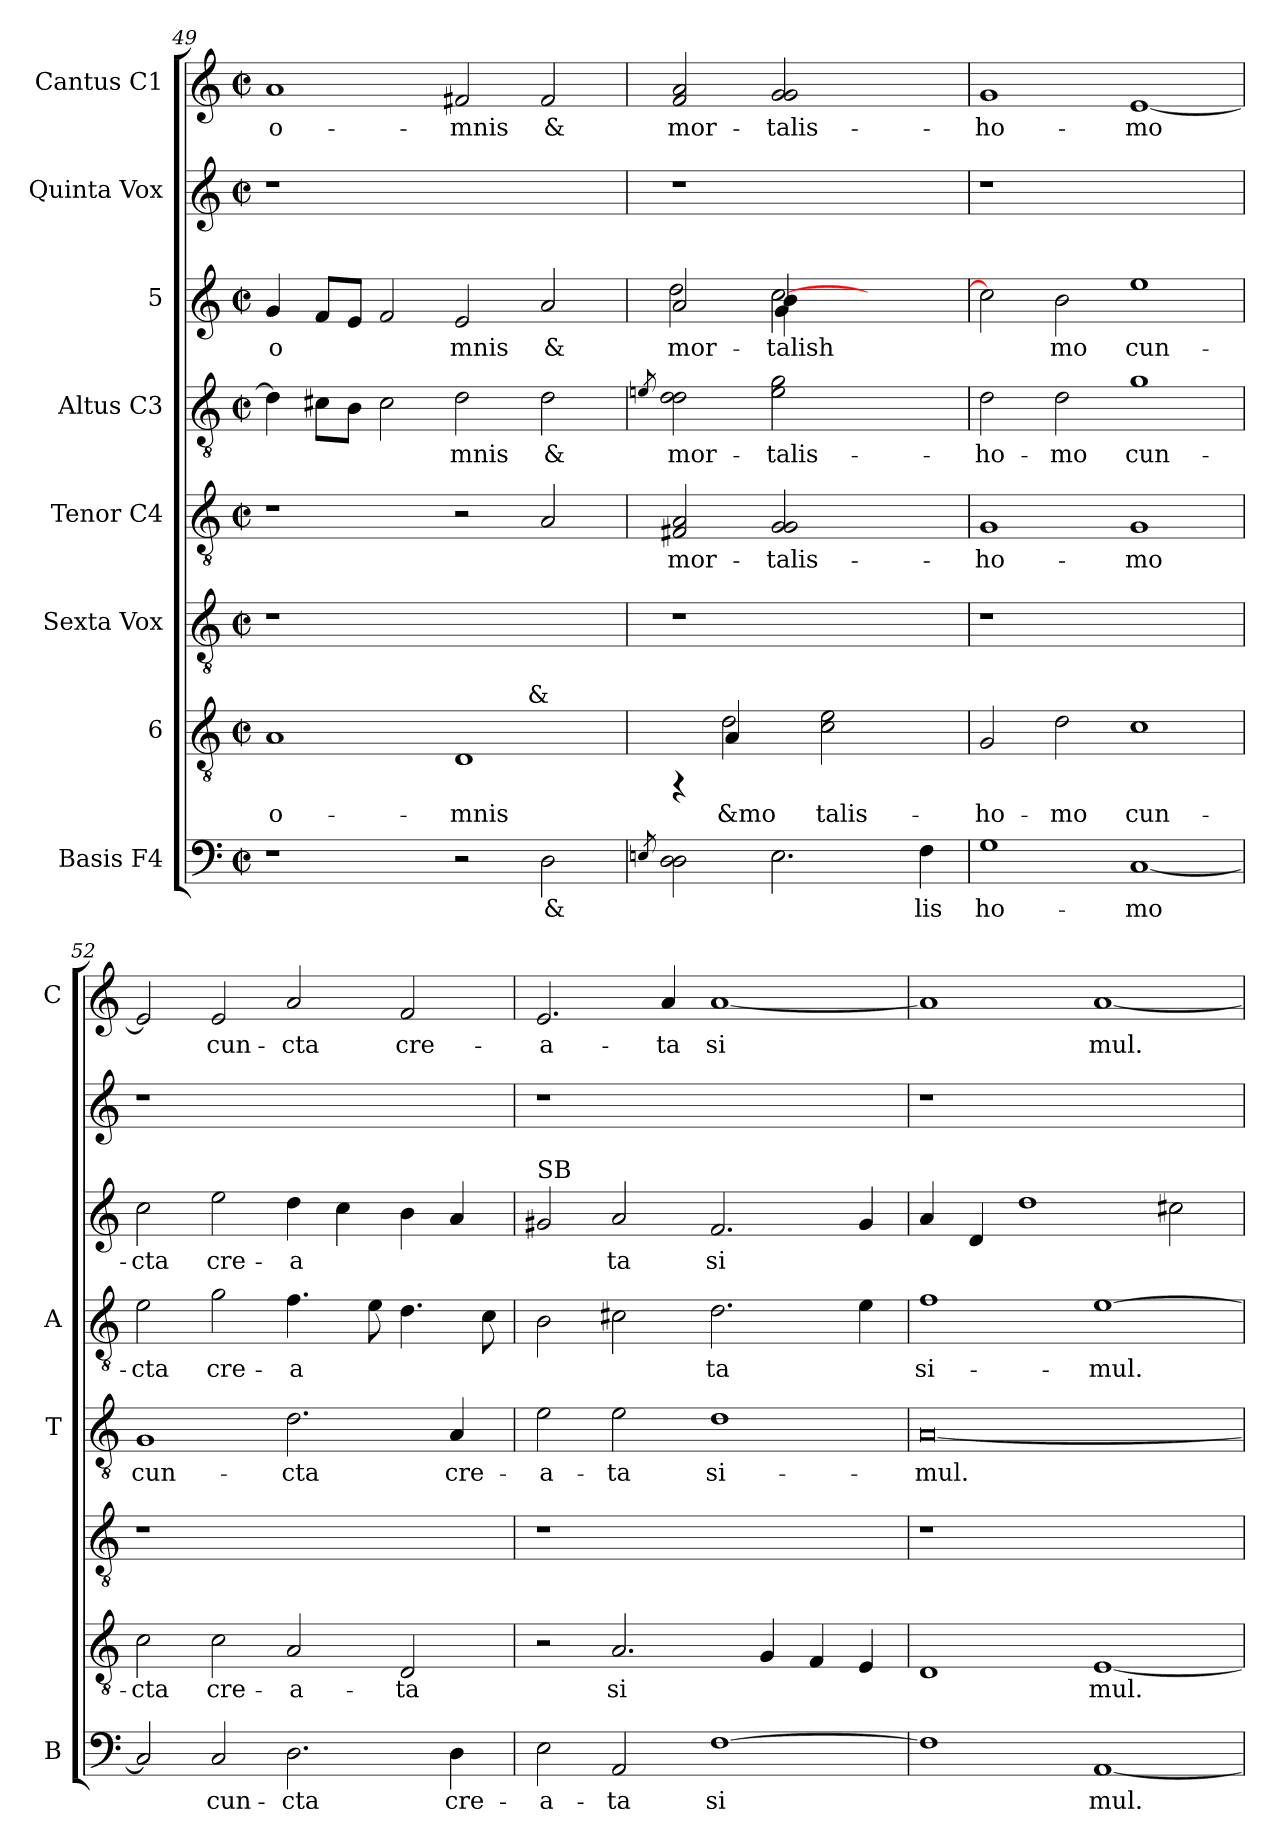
**kern	**text	**kern	**text	**kern	**kern	**text	**kern	**text	**kern	**text	**kern	**kern	**text
*part8	*part8	*part7	*part7	*part6	*part5	*part5	*part4	*part4	*part3	*part3	*part2	*part1	*part1
*staff8	*staff8	*staff7	*staff7	*staff6	*staff5	*staff5	*staff4	*staff4	*staff3	*staff3	*staff2	*staff1	*staff1
*I"Basis  F4	*	*I"6	*	*I"Sexta  Vox	*I"Tenor  C4	*	*I"Altus  C3	*	*I"5	*	*I"Quinta  Vox	*I"Cantus  C1	*
*I'B	*	*	*	*	*I'T	*	*I'A	*	*	*	*	*I'C	*
*clefF4	*	*clefGv2	*	*clefGv2	*clefGv2	*	*clefGv2	*	*clefG2	*	*clefG2	*clefG2	*
*k[]	*	*k[]	*	*k[]	*k[]	*	*k[]	*	*k[]	*	*k[]	*k[]	*
*C:	*	*C:	*	*C:	*C:	*	*C:	*	*C:	*	*C:	*C:	*
*M2/2	*	*M2/2	*	*M2/2	*M2/2	*	*M2/2	*	*M2/2	*	*M2/2	*M2/2	*
*met(c|)	*	*met(c|)	*	*met(c|)	*met(c|)	*	*met(c|)	*	*met(c|)	*	*met(c|)	*met(c|)	*
=49	=49	=49	=49	=49	=49	=49	=49	=49	=49	=49	=49	=49	=49
!	!	!	!LO:LY:b:cj	!	!	!	!	!LO:LY:b:cj	!	!LO:LY:b:cj	!	!	!LO:LY:b:cj
*	*	*^	*	*	*	*	*	*	*	*	*	*	*
1r	.	1A	1ryy	o-	1r	1r	.	4d\]	--	4g/	o-	1r	1a	o-
!	!	!	!	!	!	!	!	!	!LO:LY:b:cj	!	!LO:LY:b:cj	!	!	!
.	.	.	.	.	.	.	.	8c#X\L	--	8f/L	--	.	.	.
!	!	!	!	!	!	!	!	!	!LO:LY:b:cj	!	!LO:LY:b:cj	!	!	!
.	.	.	.	.	.	.	.	8B\J	--	8e/J	--	.	.	.
!	!	!	!	!	!	!	!	!	!LO:LY:b:cj	!	!LO:LY:b:cj	!	!	!
.	.	.	.	.	.	.	.	2c#\	--	2f/	--	.	.	.
!	!	!	!	!LO:LY:b:cj	!	!	!	!	!LO:LY:b:cj	!	!LO:LY:b:cj	!	!	!LO:LY:b:cj
2r	.	1D	4...ryy	-mnis	1ryy	2r	.	2d\	-mnis	2e/	-mnis	1ryy	2f#X/	-mnis
!	!	!	!LO:TX:a:t=&	!	!	!	!	!	!	!	!	!	!	!
.	.	.	2ryy	.	.	.	.	.	.	.	.	.	.	.
!	!LO:LY:b:cj	!	!	!	!	!	!LO:LY:b:cj	!	!LO:LY:b:cj	!	!LO:LY:b:cj	!	!	!LO:LY:b:cj
2D\	&	.	.	.	.	2A/	--	2d\	&	2a/	&	.	2f#/	&
.	.	.	32ryy	.	.	.	.	.	.	.	.	.	.	.
!!LO:PB:g=z
=50	=50	=50	=50	=50	=50	=50	=50	=50	=50	=50	=50	=50	=50	=50
8qEn/	.	.	.	.	.	.	.	8qen/	.	.	.	.	.	.
!	!	!	!	!	!	!	!LO:LY:b:cj	!	!LO:LY:b:cj	!	!LO:LY:b:cj	!	!	!LO:LY:b:cj
*	*	*	*	*	*	*	*	*	*	*^	*	*	*	*
*	*	*	*	*	*	*	*	*	*	*	*^	*	*	*	*
2D\ 2D\	.	4rFF	4ryy	.	1r	2A/ 2F#X/	-mor-	2d\ 2d\	mor-	2a/	2dd\	2ryy	mor-	1r	2f/ 2a/	mor-
!	!	!	!	!LO:LY:b:cj	!	!	!	!	!	!	!	!	!	!	!	!
.	.	2d\	4A/	&mo	.	.	.	.	.	.	.	.	.	.	.	.
!	!	!	!	!	!	!	!LO:LY:b:cj	!	!LO:LY:b:cj	!	!	!	!LO:LY:b:cj	!	!	!LO:LY:b:cj
2.E\	.	.	4ryy	.	.	2G/ 2G/	-talis-	2g\ 2e\	-talis-	[>2cc\	4b\	4g/	-talish-	.	2g/ 2g/	-talis-
!	!	!	!	!LO:LY:b:cj	!	!	!	!	!	!	!	!	!	!	!	!
.	.	2e\ 2c\	2.ryy	talis-	.	.	.	.	.	.	2ryy	2ryy	.	.	.	.
.	.	.	.	.	2ryy	2ryy	.	2ryy	.	2ryy	.	.	.	2ryy	2ryy	.
!	!LO:LY:b:cj	!	!	!	!	!	!	!	!	!	!	!	!	!	!	!
4F\	lis	4ryy	.	.	.	.	.	.	.	.	4ryy	4ryy	.	.	.	.
*	*	*v	*v	*	*	*	*	*	*	*	*	*	*	*	*	*
=51	=51	=51	=51	=51	=51	=51	=51	=51	=51	=51	=51	=51	=51	=51	=51
!	!LO:LY:b:cj	!	!LO:LY:b:cj	!	!	!LO:LY:b:cj	!	!LO:LY:b:cj	!	!	!	!LO:LY:b:cj	!	!	!LO:LY:b:cj
*	*	*	*	*	*	*	*	*	*v	*v	*v	*	*	*	*
1G	ho-	2G/	-ho-	1r	1G	-ho-	2d\	-ho-	2cc\]	--	1r	1g	-ho-
!	!	!	!LO:LY:b:cj	!	!	!	!	!LO:LY:b:cj	!	!LO:LY:b:cj	!	!	!
.	.	2d\	-mo	.	.	.	2d\	-mo	2b\	-mo	.	.	.
!	!LO:LY:b:cj	!	!LO:LY:b:cj	!	!	!LO:LY:b:cj	!	!LO:LY:b:cj	!	!LO:LY:b:cj	!	!	!LO:LY:b:cj
[<1C	-mo	1c	cun-	1ryy	1G	-mo	1g	cun-	1ee	cun-	1ryy	[<1e	-mo
=52	=52	=52	=52	=52	=52	=52	=52	=52	=52	=52	=52	=52	=52
!	!LO:LY:b:cj	!	!LO:LY:b:cj	!	!	!LO:LY:b:cj	!	!LO:LY:b:cj	!	!LO:LY:b:cj	!	!	!LO:LY:b:cj
2C/]	.	2c\	-cta	1r	1G	cun-	2e\	-cta	2cc\	-cta	1r	2e/]	.
!	!LO:LY:b:cj	!	!LO:LY:b:cj	!	!	!	!	!LO:LY:b:cj	!	!LO:LY:b:cj	!	!	!LO:LY:b:cj
2C/	cun-	2c\	cre-	.	.	.	2g\	cre-	2ee\	cre-	.	2e/	cun-
!	!LO:LY:b:cj	!	!LO:LY:b:cj	!	!	!LO:LY:b:cj	!	!LO:LY:b:cj	!	!LO:LY:b:cj	!	!	!LO:LY:b:cj
2.D\	-cta	2A/	-a-	1ryy	2.d\	-cta	4.f\	-a-	4dd\	-a-	1ryy	2a/	-cta
!	!	!	!	!	!	!	!	!	!	!LO:LY:b:cj	!	!	!
.	.	.	.	.	.	.	.	.	4cc\	--	.	.	.
!	!	!	!	!	!	!	!	!LO:LY:b:cj	!	!	!	!	!
.	.	.	.	.	.	.	8e\	--	.	.	.	.	.
!	!	!	!LO:LY:b:cj	!	!	!	!	!LO:LY:b:cj	!	!LO:LY:b:cj	!	!	!LO:LY:b:cj
.	.	2D/	-ta	.	.	.	4.d\	--	4b\	--	.	2f/	cre-
!	!LO:LY:b:cj	!	!	!	!	!LO:LY:b:cj	!	!	!	!LO:LY:b:cj	!	!	!
4D\	cre-	.	.	.	4A/	cre-	.	.	4a/	--	.	.	.
!	!	!	!	!	!	!	!	!LO:LY:b:cj	!	!	!	!	!
.	.	.	.	.	.	.	8c\	--	.	.	.	.	.
=53	=53	=53	=53	=53	=53	=53	=53	=53	=53	=53	=53	=53	=53
!	!	!	!	!	!	!	!	!	!LO:TX:a:t=SB	!	!	!	!
!	!LO:LY:b:cj	!	!	!	!	!LO:LY:b:cj	!	!LO:LY:b:cj	!	!LO:LY:b:cj	!	!	!LO:LY:b:cj
2E\	-a-	2r	.	1r	2e\	-a-	2B\	--	2g#X/	--	1r	2.e/	-a-
!	!LO:LY:b:cj	!	!LO:LY:b:cj	!	!	!LO:LY:b:cj	!	!LO:LY:b:cj	!	!LO:LY:b:cj	!	!	!
2AA/	-ta	2.A/	si-	.	2e\	-ta	2c#X\	--	2a/	-ta	.	.	.
!	!	!	!	!	!	!	!	!	!	!	!	!	!LO:LY:b:cj
.	.	.	.	.	.	.	.	.	.	.	.	4a/	-ta
!	!LO:LY:b:cj	!	!	!	!	!LO:LY:b:cj	!	!LO:LY:b:cj	!	!LO:LY:b:cj	!	!	!LO:LY:b:cj
[>1F	si-	.	.	1ryy	1d	si-	2.d\	-ta	2.f/	si-	1ryy	[<1a	si-
!	!	!	!LO:LY:b:cj	!	!	!	!	!	!	!	!	!	!
.	.	4G/	--	.	.	.	.	.	.	.	.	.	.
!	!	!	!LO:LY:b:cj	!	!	!	!	!	!	!	!	!	!
.	.	4F/	--	.	.	.	.	.	.	.	.	.	.
!	!	!	!LO:LY:b:cj	!	!	!	!	!LO:LY:b:cj	!	!LO:LY:b:cj	!	!	!
.	.	4E/	--	.	.	.	4e\	.	4g#/	--	.	.	.
=54	=54	=54	=54	=54	=54	=54	=54	=54	=54	=54	=54	=54	=54
!	!LO:LY:b:cj	!	!LO:LY:b:cj	!	!	!LO:LY:b:cj	!	!LO:LY:b:cj	!	!LO:LY:b:cj	!	!	!LO:LY:b:cj
1F]	--	1D	--	1r	[<0A	-mul.	1f	si-	4a/	--	1r	1a]	--
!	!	!	!	!	!	!	!	!	!	!LO:LY:b:cj	!	!	!
.	.	.	.	.	.	.	.	.	4d/	--	.	.	.
!	!	!	!	!	!	!	!	!	!	!LO:LY:b:cj	!	!	!
.	.	.	.	.	.	.	.	.	1dd	--	.	.	.
!	!LO:LY:b:cj	!	!LO:LY:b:cj	!	!	!	!	!LO:LY:b:cj	!	!	!	!	!LO:LY:b:cj
[<1AA	-mul.	[<1E	-mul.	1ryy	.	.	[>1e	-mul.	.	.	1ryy	[<1a	-mul.
!	!	!	!	!	!	!	!	!	!	!LO:LY:b:cj	!	!	!
.	.	.	.	.	.	.	.	.	2cc#X\	--	.	.	.
=	=	=	=	=	=	=	=	=	=	=	=	=	=
*-	*-	*-	*-	*-	*-	*-	*-	*-	*-	*-	*-	*-	*-
